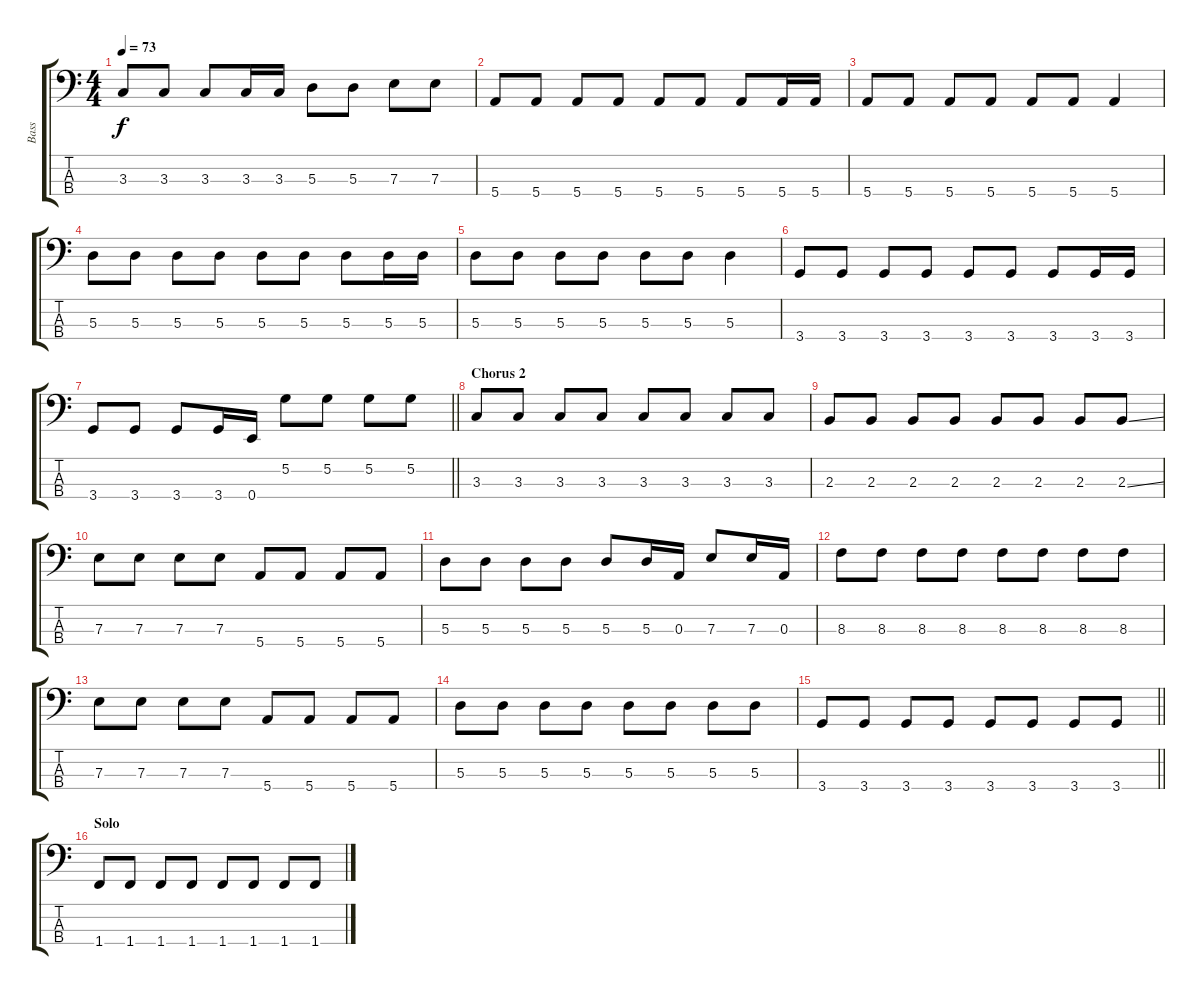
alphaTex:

\track ("Bass" "Bass") {instrument electricbassfinger}
\staff {score tabs}
\tuning (G2 D2 A1 E1) {hide}
\ts (4 4)
\tempo 73
\clef f4
\ks c
3.3.8{dy f} 3.3.8 3.3.8 3.3.16 3.3.16 5.3.8 5.3.8 7.3.8 7.3.8 |
5.4.8 5.4.8 5.4.8 5.4.8 5.4.8 5.4.8 5.4.8 5.4.16 5.4.16 |
5.4.8 5.4.8 5.4.8 5.4.8 5.4.8 5.4.8 5.4.4 |
5.3.8 5.3.8 5.3.8 5.3.8 5.3.8 5.3.8 5.3.8 5.3.16 5.3.16 |
5.3.8 5.3.8 5.3.8 5.3.8 5.3.8 5.3.8 5.3.4 |
3.4.8 3.4.8 3.4.8 3.4.8 3.4.8 3.4.8 3.4.8 3.4.16 3.4.16 |
\barLineRight lightlight
3.4.8 3.4.8 3.4.8 3.4.16 0.4.16 5.2.8 5.2.8 5.2.8 5.2.8 |
\section ("" "Chorus 2")
3.3.8 3.3.8 3.3.8 3.3.8 3.3.8 3.3.8 3.3.8 3.3.8 |
2.3.8 2.3.8 2.3.8 2.3.8 2.3.8 2.3.8 2.3.8 2.3{ss}.8 |
7.3.8 7.3.8 7.3.8 7.3.8 5.4.8 5.4.8 5.4.8 5.4.8 |
5.3.8 5.3.8 5.3.8 5.3.8 5.3.8 5.3.16 0.3.16 7.3.8 7.3.16 0.3.16 |
8.3.8 8.3.8 8.3.8 8.3.8 8.3.8 8.3.8 8.3.8 8.3.8 |
7.3.8 7.3.8 7.3.8 7.3.8 5.4.8 5.4.8 5.4.8 5.4.8 |
5.3.8 5.3.8 5.3.8 5.3.8 5.3.8 5.3.8 5.3.8 5.3.8 |
\barLineRight lightlight
3.4.8 3.4.8 3.4.8 3.4.8 3.4.8 3.4.8 3.4.8 3.4.8 |
\section ("" "Solo")
1.4.8 1.4.8 1.4.8 1.4.8 1.4.8 1.4.8 1.4.8 1.4.8
